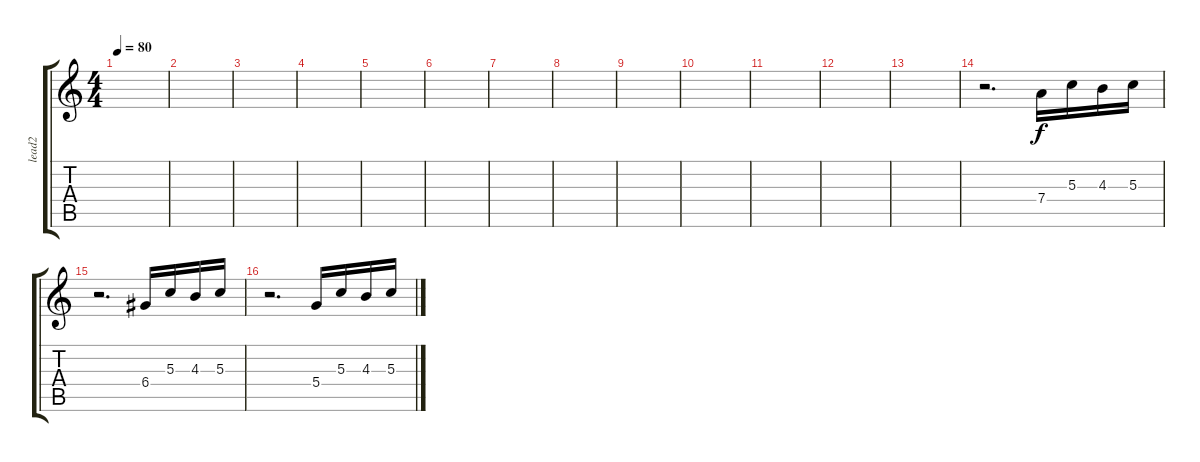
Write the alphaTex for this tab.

\track ("lead2" "lead2") {instrument electricguitarjazz}
\staff {score tabs}
\tuning (E4 B3 G3 D3 A2 E2) {hide}
\ts (4 4)
\tempo 80
\clef g2
\ks c
|
|
|
|
|
|
|
|
|
|
|
|
|
r.2{d volume 10} 7.4.16 5.3.16 4.3.16 5.3.16 |
r.2{d} 6.4.16 5.3.16 4.3.16 5.3.16 |
r.2{d} 5.4.16 5.3.16 4.3.16 5.3.16
